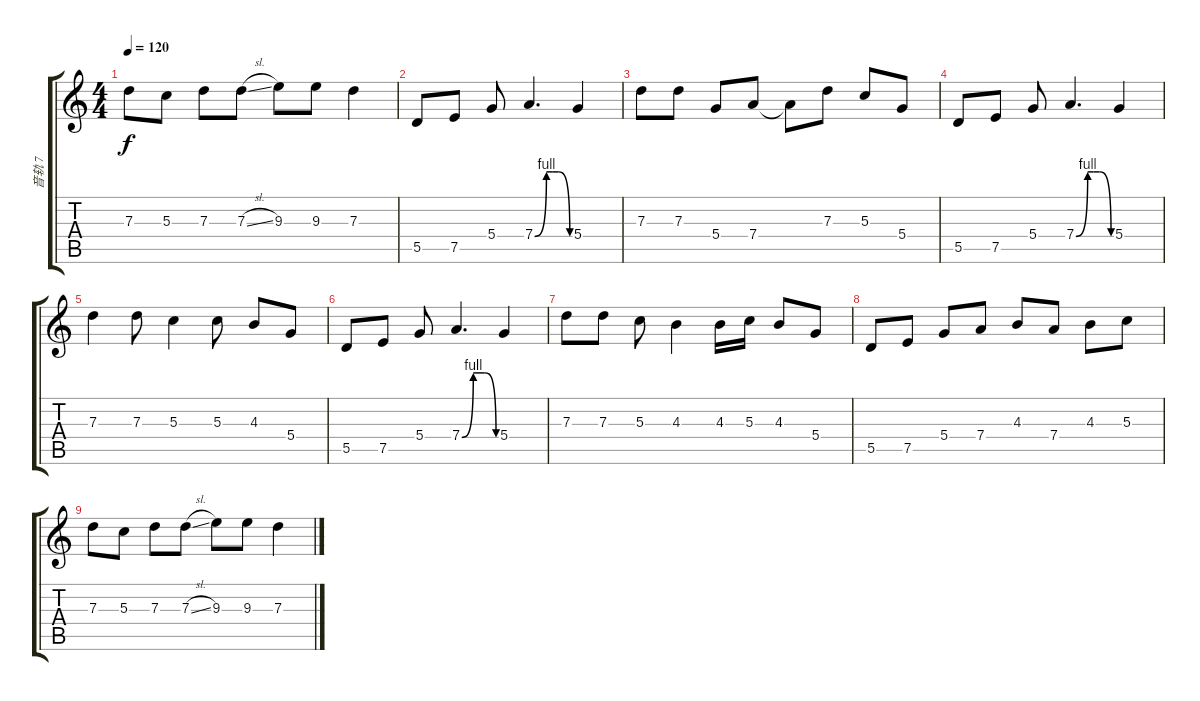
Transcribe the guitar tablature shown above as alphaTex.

\track ("音轨 7" "音轨 7") {instrument electricguitarjazz}
\staff {score tabs}
\tuning (E4 B3 G3 D3 A2 E2) {hide}
\ts (4 4)
\tempo 120
\clef g2
\ks c
7.3.8{dy f} 5.3.8 7.3.8 7.3{sl}.8 9.3.8 9.3.8 7.3.4 |
5.5.8 7.5.8 5.4.8 7.4{be (custom 0 0 20 4 30 4 40 4 60 0)}.4{d} 5.4.4 |
7.3.8 7.3.8 5.4.8 7.4.8 7.4{t}.8 7.3.8 5.3.8 5.4.8 |
5.5.8 7.5.8 5.4.8 7.4{be (custom 0 0 20 4 30 4 40 4 60 0)}.4{d} 5.4.4 |
7.3.4 7.3.8 5.3.4 5.3.8 4.3.8 5.4.8 |
5.5.8 7.5.8 5.4.8 7.4{be (custom 0 0 20 4 30 4 40 4 60 0)}.4{d} 5.4.4 |
7.3.8 7.3.8 5.3.8 4.3.4 4.3.16 5.3.16 4.3.8 5.4.8 |
5.5.8 7.5.8 5.4.8 7.4.8 4.3.8 7.4.8 4.3.8 5.3.8 |
7.3.8 5.3.8 7.3.8 7.3{sl}.8 9.3.8 9.3.8 7.3.4
